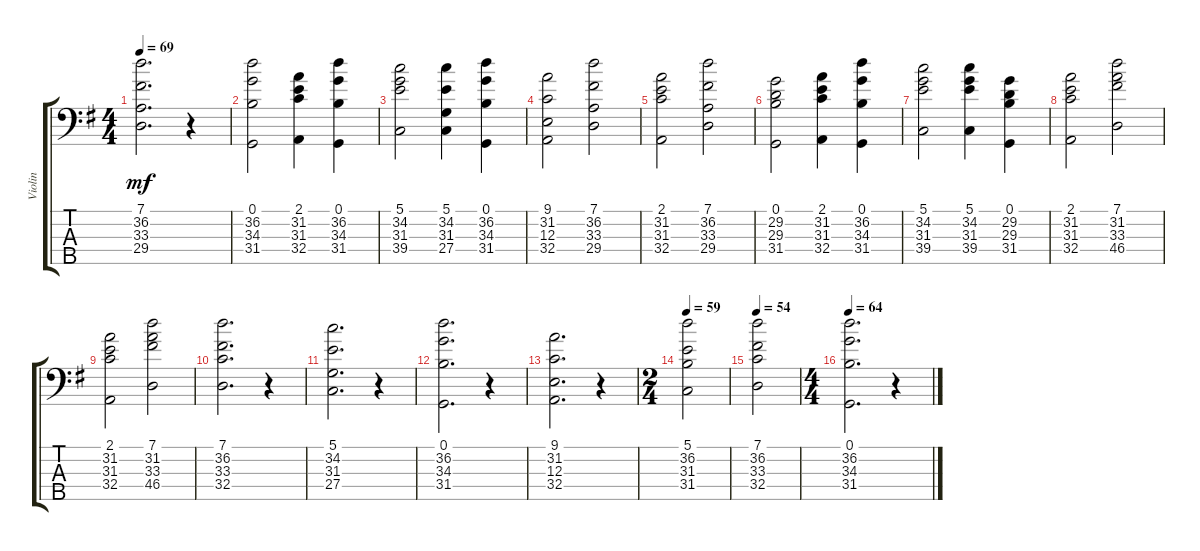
\track ("Violin" "Violin") {instrument stringensemble1}
\staff {score tabs}
\tuning (G2 D2 A1 E1 B0) {hide}
\ts (4 4)
\tempo 69
\clef f4
\ks eminor
(7.1 36.2 33.3 29.4).2{d dy mf} r.4 |
(0.1 36.2 34.3 31.4).2 (2.1 31.2 31.3 32.4).4 (0.1 36.2 34.3 31.4).4 |
(5.1 34.2 31.3 39.4).2 (5.1 34.2 31.3 27.4).4 (0.1 36.2 34.3 31.4).4 |
(9.1 31.2 12.3 32.4).2 (7.1 36.2 33.3 29.4).2 |
(2.1 31.2 31.3 32.4).2 (7.1 36.2 33.3 29.4).2 |
(0.1 29.2 29.3 31.4).2 (2.1 31.2 31.3 32.4).4 (0.1 36.2 34.3 31.4).4 |
(5.1 34.2 31.3 39.4).2 (5.1 34.2 31.3 39.4).4 (0.1 29.2 29.3 31.4).4 |
(2.1 31.2 31.3 32.4).2 (7.1 31.2 33.3 46.4).2 |
(2.1 31.2 31.3 32.4).2 (7.1 31.2 33.3 46.4).2 |
(7.1 36.2 33.3 32.4).2{d} r.4 |
(5.1 34.2 31.3 27.4).2{d} r.4 |
(0.1 36.2 34.3 31.4).2{d} r.4 |
(9.1 31.2 12.3 32.4).2{d} r.4 |
\ts (2 4)
\tempo 59
(5.1 36.2 31.3 31.4).2 |
\tempo 54
(7.1 36.2 33.3 32.4).2 |
\ts (4 4)
\tempo 64
(0.1 36.2 34.3 31.4).2{d} r.4
